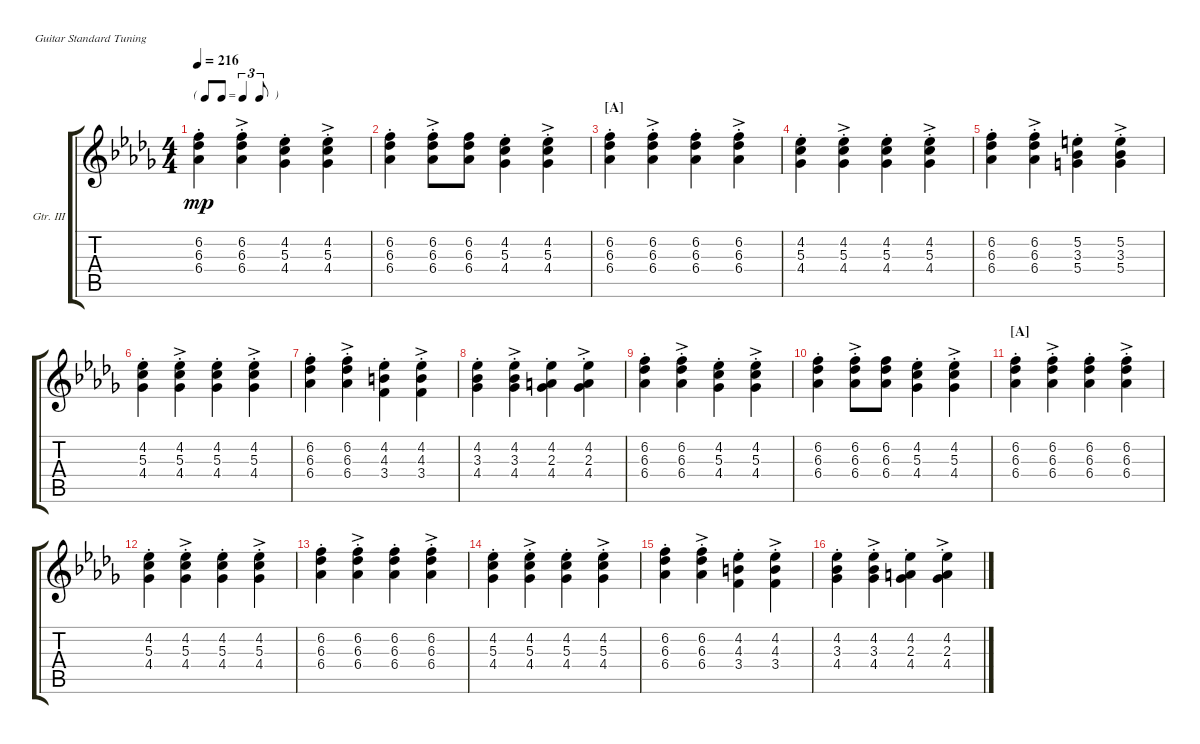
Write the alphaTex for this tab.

\defaultSystemsLayout 4
\bracketExtendMode groupsimilarinstruments
\firstSystemTrackNameOrientation horizontal
\otherSystemsTrackNameOrientation horizontal
\track ("Guitar III" "Gtr. III") {instrument acousticguitarsteel}
\staff {score tabs}
\tuning (E4 B3 G3 D3 A2 E2)
\ts (4 4)
\tf triplet8th
\tempo 216
\clef g2
\scale
0.333333
\ks db
(6.2{st} 6.3{st} 6.4{st}).4{dy mp} (6.2{ac st} 6.3{ac st} 6.4{ac st}).4 (4.4{st} 5.3{st} 4.2{st}).4 (4.4{ac st} 5.3{ac st} 4.2{ac st}).4 |
\scale
0.333333 (6.2{st} 6.3{st} 6.4{st}).4 (6.2{ac st} 6.3{ac st} 6.4{ac st}).8 (6.4 6.3 6.2).8 (4.4{st} 5.3{st} 4.2{st}).4 (4.4{ac st} 5.3{ac st} 4.2{ac st}).4 |
\section ("A" "")
(6.2{st} 6.3{st} 6.4{st}).4 (6.2{ac st} 6.3{ac st} 6.4{ac st}).4 (6.2{st} 6.3{st} 6.4{st}).4 (6.2{ac st} 6.3{ac st} 6.4{ac st}).4 |
(4.4{st} 5.3{st} 4.2{st}).4 (4.4{ac st} 5.3{ac st} 4.2{ac st}).4 (4.4{st} 5.3{st} 4.2{st}).4 (4.4{ac st} 5.3{ac st} 4.2{ac st}).4 |
(6.2{st} 6.3{st} 6.4{st}).4 (6.2{ac st} 6.3{ac st} 6.4{ac st}).4 (5.2{st} 3.3{st} 5.4{st}).4 (5.2{ac st} 3.3{ac st} 5.4{ac st}).4 |
(4.4{st} 5.3{st} 4.2{st}).4 (4.4{ac st} 5.3{ac st} 4.2{ac st}).4 (4.4{st} 5.3{st} 4.2{st}).4 (4.4{ac st} 5.3{ac st} 4.2{ac st}).4 |
(6.2{st} 6.3{st} 6.4{st}).4 (6.2{ac st} 6.3{ac st} 6.4{ac st}).4 (4.2{st} 4.3{st} 3.4{st}).4 (4.2{ac st} 4.3{ac st} 3.4{ac st}).4 |
(4.2{st} 3.3{st} 4.4{st}).4 (4.2{ac st} 3.3{ac st} 4.4{ac st}).4 (4.2{st} 2.3{st} 4.4{st}).4 (4.2{ac st} 2.3{ac st} 4.4{ac st}).4 |
(6.2{st} 6.3{st} 6.4{st}).4 (6.2{ac st} 6.3{ac st} 6.4{ac st}).4 (4.4{st} 5.3{st} 4.2{st}).4 (4.4{ac st} 5.3{ac st} 4.2{ac st}).4 |
(6.2{st} 6.3{st} 6.4{st}).4 (6.2{ac st} 6.3{ac st} 6.4{ac st}).8 (6.4 6.3 6.2).8 (4.4{st} 5.3{st} 4.2{st}).4 (4.4{ac st} 5.3{ac st} 4.2{ac st}).4 |
\section ("A" "")
(6.2{st} 6.3{st} 6.4{st}).4 (6.2{ac st} 6.3{ac st} 6.4{ac st}).4 (6.2{st} 6.3{st} 6.4{st}).4 (6.2{ac st} 6.3{ac st} 6.4{ac st}).4 |
(4.4{st} 5.3{st} 4.2{st}).4 (4.4{ac st} 5.3{ac st} 4.2{ac st}).4 (4.4{st} 5.3{st} 4.2{st}).4 (4.4{ac st} 5.3{ac st} 4.2{ac st}).4 |
(6.2{st} 6.3{st} 6.4{st}).4 (6.2{ac st} 6.3{ac st} 6.4{ac st}).4 (6.2{st} 6.3{st} 6.4{st}).4 (6.2{ac st} 6.3{ac st} 6.4{ac st}).4 |
(4.4{st} 5.3{st} 4.2{st}).4 (4.4{ac st} 5.3{ac st} 4.2{ac st}).4 (4.4{st} 5.3{st} 4.2{st}).4 (4.4{ac st} 5.3{ac st} 4.2{ac st}).4 |
(6.2{st} 6.3{st} 6.4{st}).4 (6.2{ac st} 6.3{ac st} 6.4{ac st}).4 (4.2{st} 4.3{st} 3.4{st}).4 (4.2{ac st} 4.3{ac st} 3.4{ac st}).4 |
(4.2{st} 3.3{st} 4.4{st}).4 (4.2{ac st} 3.3{ac st} 4.4{ac st}).4 (4.2{st} 2.3{st} 4.4{st}).4 (4.2{ac st} 2.3{ac st} 4.4{ac st}).4
